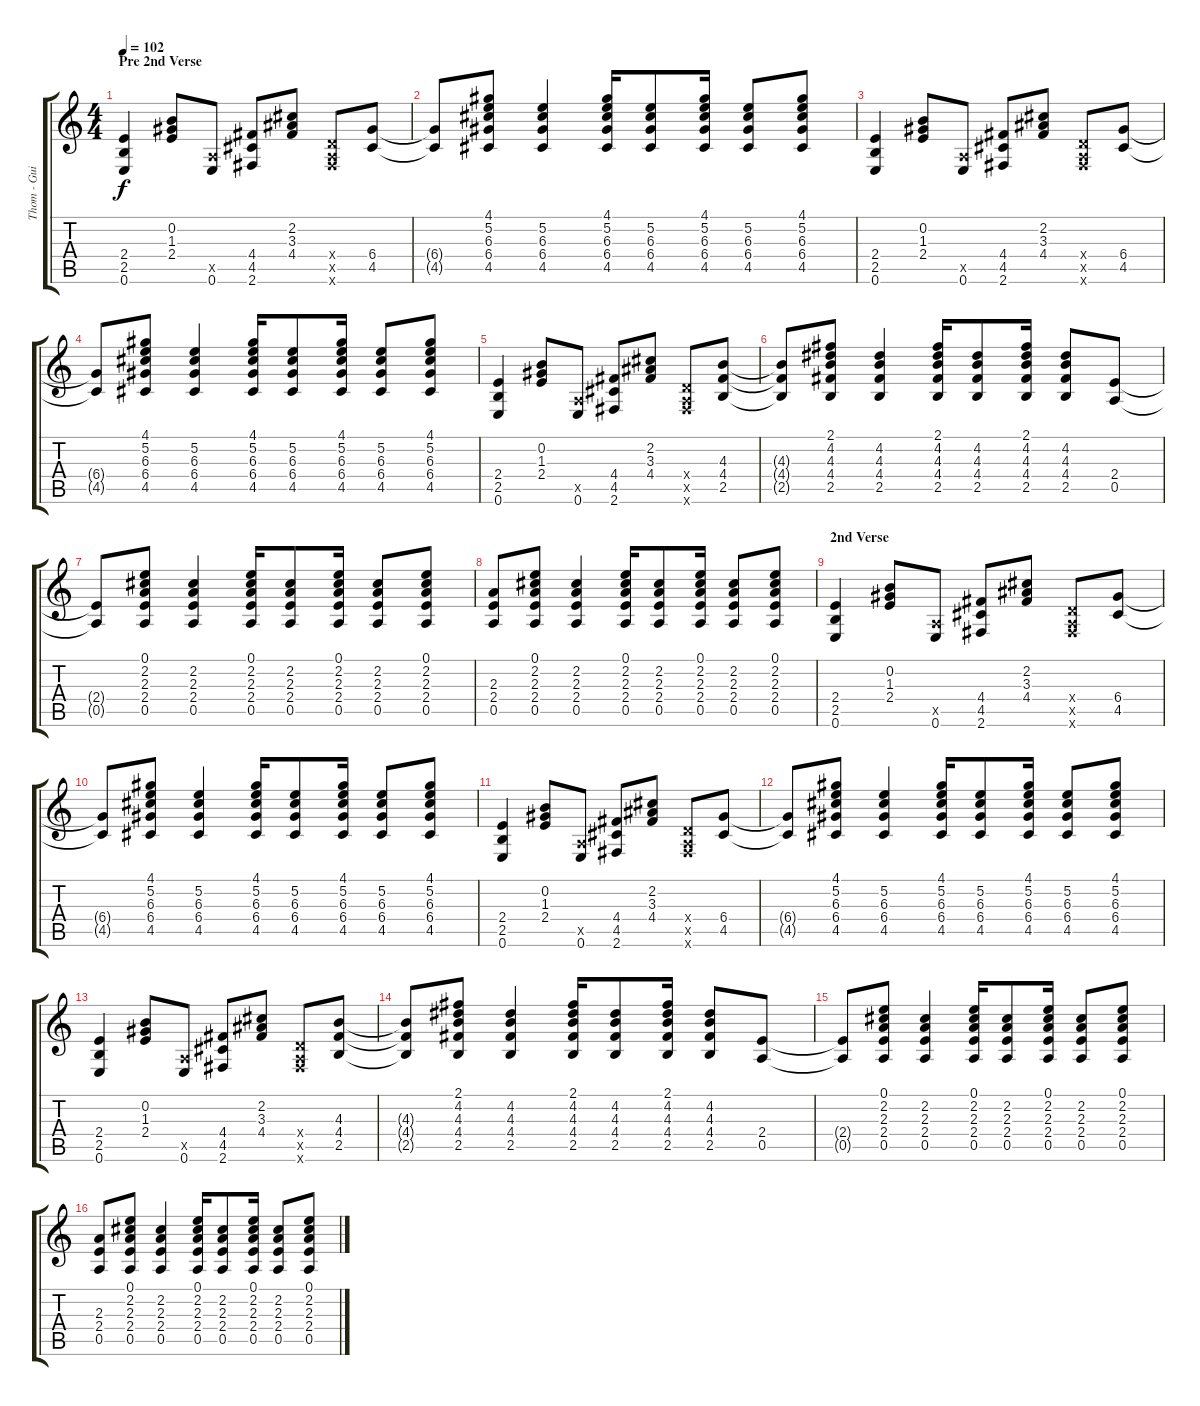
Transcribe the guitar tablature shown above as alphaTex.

\track ("Thom - Guitar" "Thom - Gui") {instrument electricguitarclean}
\staff {score tabs}
\tuning (E4 B3 G3 D3 A2 E2) {hide}
\ts (4 4)
\section ("" "Pre 2nd Verse")
\tempo 102
\clef g2
\ks c
(2.4 2.5 0.6).4{dy f} (0.2 1.3 2.4).8 (0.5{x} 0.6).8 (4.4 4.5 2.6).8 (2.2 3.3 4.4).8 (0.4{x} 0.5{x} 2.6{x}).8 (6.4 4.5).8 |
(6.4{t} 4.5{t}).8 (4.1 5.2 6.3 6.4 4.5).8 (5.2 6.3 6.4 4.5).4 (4.1 5.2 6.3 6.4 4.5).16 (5.2 6.3 6.4 4.5).8 (4.1 5.2 6.3 6.4 4.5).16 (5.2 6.3 6.4 4.5).8 (4.1 5.2 6.3 6.4 4.5).8 |
(2.4 2.5 0.6).4 (0.2 1.3 2.4).8 (0.5{x} 0.6).8 (4.4 4.5 2.6).8 (2.2 3.3 4.4).8 (0.4{x} 0.5{x} 2.6{x}).8 (6.4 4.5).8 |
(6.4{t} 4.5{t}).8 (4.1 5.2 6.3 6.4 4.5).8 (5.2 6.3 6.4 4.5).4 (4.1 5.2 6.3 6.4 4.5).16 (5.2 6.3 6.4 4.5).8 (4.1 5.2 6.3 6.4 4.5).16 (5.2 6.3 6.4 4.5).8 (4.1 5.2 6.3 6.4 4.5).8 |
(2.4 2.5 0.6).4 (0.2 1.3 2.4).8 (0.5{x} 0.6).8 (4.4 4.5 2.6).8 (2.2 3.3 4.4).8 (0.4{x} 0.5{x} 2.6{x}).8 (4.3 4.4 2.5).8 |
(4.3{t} 4.4{t} 2.5{t}).8 (2.1 4.2 4.3 4.4 2.5).8 (4.2 4.3 4.4 2.5).4 (2.1 4.2 4.3 4.4 2.5).16 (4.2 4.3 4.4 2.5).8 (2.1 4.2 4.3 4.4 2.5).16 (4.2 4.3 4.4 2.5).8 (2.4 0.5).8 |
(2.4{t} 0.5{t}).8 (0.1 2.2 2.3 2.4 0.5).8 (2.2 2.3 2.4 0.5).4 (0.1 2.2 2.3 2.4 0.5).16 (2.2 2.3 2.4 0.5).8 (0.1 2.2 2.3 2.4 0.5).16 (2.2 2.3 2.4 0.5).8 (0.1 2.2 2.3 2.4 0.5).8 |
(2.3 2.4 0.5).8 (0.1 2.2 2.3 2.4 0.5).8 (2.2 2.3 2.4 0.5).4 (0.1 2.2 2.3 2.4 0.5).16 (2.2 2.3 2.4 0.5).8 (0.1 2.2 2.3 2.4 0.5).16 (2.2 2.3 2.4 0.5).8 (0.1 2.2 2.3 2.4 0.5).8 |
\section ("" "2nd Verse")
(2.4 2.5 0.6).4 (0.2 1.3 2.4).8 (0.5{x} 0.6).8 (4.4 4.5 2.6).8 (2.2 3.3 4.4).8 (0.4{x} 0.5{x} 2.6{x}).8 (6.4 4.5).8 |
(6.4{t} 4.5{t}).8 (4.1 5.2 6.3 6.4 4.5).8 (5.2 6.3 6.4 4.5).4 (4.1 5.2 6.3 6.4 4.5).16 (5.2 6.3 6.4 4.5).8 (4.1 5.2 6.3 6.4 4.5).16 (5.2 6.3 6.4 4.5).8 (4.1 5.2 6.3 6.4 4.5).8 |
(2.4 2.5 0.6).4 (0.2 1.3 2.4).8 (0.5{x} 0.6).8 (4.4 4.5 2.6).8 (2.2 3.3 4.4).8 (0.4{x} 0.5{x} 2.6{x}).8 (6.4 4.5).8 |
(6.4{t} 4.5{t}).8 (4.1 5.2 6.3 6.4 4.5).8 (5.2 6.3 6.4 4.5).4 (4.1 5.2 6.3 6.4 4.5).16 (5.2 6.3 6.4 4.5).8 (4.1 5.2 6.3 6.4 4.5).16 (5.2 6.3 6.4 4.5).8 (4.1 5.2 6.3 6.4 4.5).8 |
(2.4 2.5 0.6).4 (0.2 1.3 2.4).8 (0.5{x} 0.6).8 (4.4 4.5 2.6).8 (2.2 3.3 4.4).8 (0.4{x} 0.5{x} 2.6{x}).8 (4.3 4.4 2.5).8 |
(4.3{t} 4.4{t} 2.5{t}).8 (2.1 4.2 4.3 4.4 2.5).8 (4.2 4.3 4.4 2.5).4 (2.1 4.2 4.3 4.4 2.5).16 (4.2 4.3 4.4 2.5).8 (2.1 4.2 4.3 4.4 2.5).16 (4.2 4.3 4.4 2.5).8 (2.4 0.5).8 |
(2.4{t} 0.5{t}).8 (0.1 2.2 2.3 2.4 0.5).8 (2.2 2.3 2.4 0.5).4 (0.1 2.2 2.3 2.4 0.5).16 (2.2 2.3 2.4 0.5).8 (0.1 2.2 2.3 2.4 0.5).16 (2.2 2.3 2.4 0.5).8 (0.1 2.2 2.3 2.4 0.5).8 |
(2.3 2.4 0.5).8 (0.1 2.2 2.3 2.4 0.5).8 (2.2 2.3 2.4 0.5).4 (0.1 2.2 2.3 2.4 0.5).16 (2.2 2.3 2.4 0.5).8 (0.1 2.2 2.3 2.4 0.5).16 (2.2 2.3 2.4 0.5).8 (0.1 2.2 2.3 2.4 0.5).8
